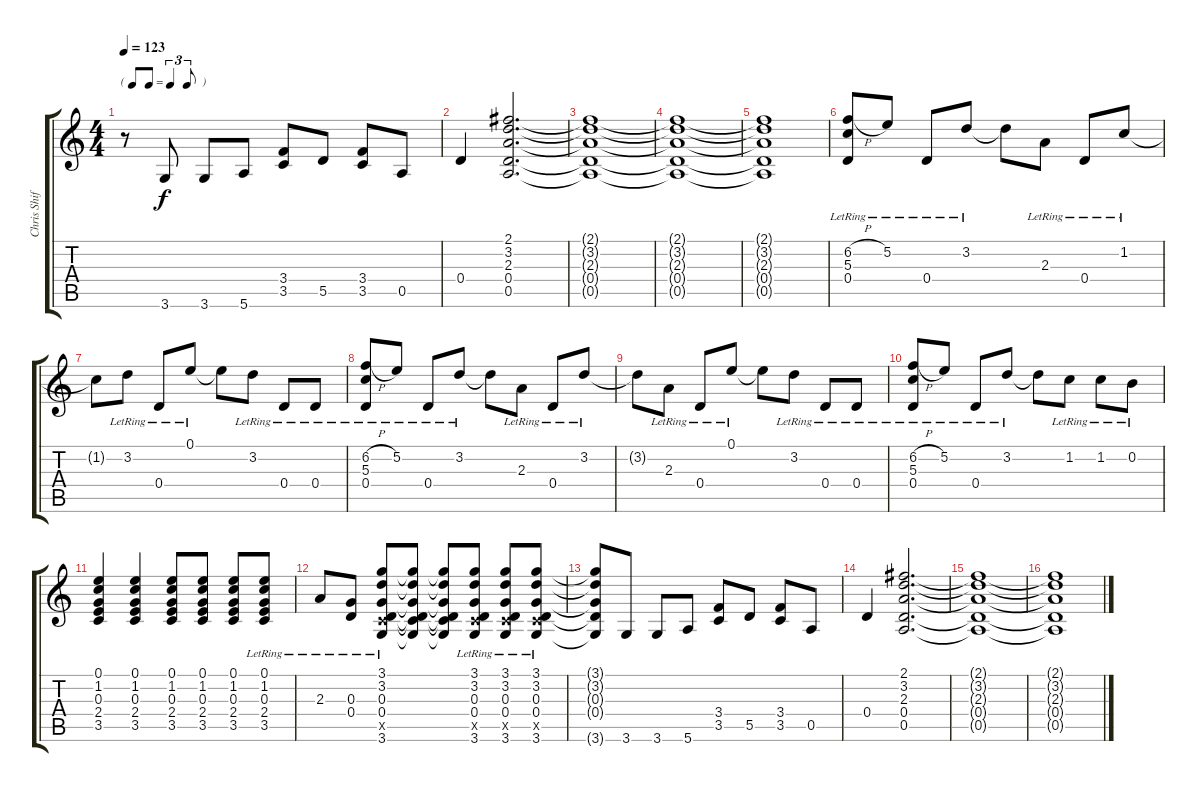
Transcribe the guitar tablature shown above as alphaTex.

\track ("Chris Shifflet - Lead Guitar" "Chris Shif") {instrument overdrivenguitar}
\staff {score tabs}
\tuning (E4 B3 G3 D3 A2 E2) {hide}
\ts (4 4)
\tf triplet8th
\tempo 123
\clef g2
\ks c
r.8{dy f} 3.6.8 3.6.8 5.6.8 (3.4 3.5).8 5.5.8 (3.4 3.5).8 0.5.8 |
0.4.4 (2.1 3.2 2.3 0.4 0.5).2{d} |
(2.1{t} 3.2{t} 2.3{t} 0.4{t} 0.5{t}).1 |
(2.1{t} 3.2{t} 2.3{t} 0.4{t} 0.5{t}).1 |
(2.1{t} 3.2{t} 2.3{t} 0.4{t} 0.5{t}).1 |
(6.2{h lr} 5.3{lr} 0.4{lr}).8 5.2{lr}.8 0.4{lr}.8 3.2{lr}.8 3.2{t}.8 2.3{lr}.8 0.4{lr}.8 1.2{lr}.8 |
1.2{t}.8 3.2{lr}.8 0.4{lr}.8 0.1{lr}.8 0.1{t}.8 3.2{lr}.8 0.4{lr}.8 0.4{lr}.8 |
(6.2{h lr} 5.3{lr} 0.4{lr}).8 5.2{lr}.8 0.4{lr}.8 3.2{lr}.8 3.2{t}.8 2.3{lr}.8 0.4{lr}.8 3.2{lr}.8 |
3.2{t}.8 2.3{lr}.8 0.4{lr}.8 0.1{lr}.8 0.1{t}.8 3.2{lr}.8 0.4{lr}.8 0.4{lr}.8 |
(6.2{h lr} 5.3{lr} 0.4{lr}).8 5.2{lr}.8 0.4{lr}.8 3.2{lr}.8 3.2{t}.8 1.2{lr}.8 1.2{lr}.8 0.2{lr}.8 |
(0.1 1.2 0.3 2.4 3.5).4 (0.1 1.2 0.3 2.4 3.5).4 (0.1 1.2 0.3 2.4 3.5).8 (0.1 1.2 0.3 2.4 3.5).8 (0.1 1.2 0.3 2.4 3.5).8 (0.1{lr} 1.2{lr} 0.3{lr} 2.4{lr} 3.5{lr}).8 |
2.3{lr}.8 (0.3{lr} 0.4{lr}).8 (3.1{lr} 3.2{lr} 0.3{lr} 0.4{lr} 3.5{x} 3.6{lr}).8 (3.1{t} 3.2{t} 0.3{t} 0.4{t} 3.5{t} 3.6{t}).8 (3.1{t} 3.2{t} 0.3{t} 0.4{t} 3.5{t} 3.6{t}).8 (3.1{lr} 3.2{lr} 0.3{lr} 0.4{lr} 3.5{x} 3.6{lr}).8 (3.1{lr} 3.2{lr} 0.3{lr} 0.4{lr} 3.5{x} 3.6{lr}).8 (3.1{lr} 3.2{lr} 0.3{lr} 0.4{lr} 3.5{x} 3.6{lr}).8 |
(3.1{t} 3.2{t} 0.3{t} 0.4{t} 3.6{t}).8 3.6.8 3.6.8 5.6.8 (3.4 3.5).8 5.5.8 (3.4 3.5).8 0.5.8 |
0.4.4 (2.1 3.2 2.3 0.4 0.5).2{d} |
(2.1{t} 3.2{t} 2.3{t} 0.4{t} 0.5{t}).1 |
(2.1{t} 3.2{t} 2.3{t} 0.4{t} 0.5{t}).1
